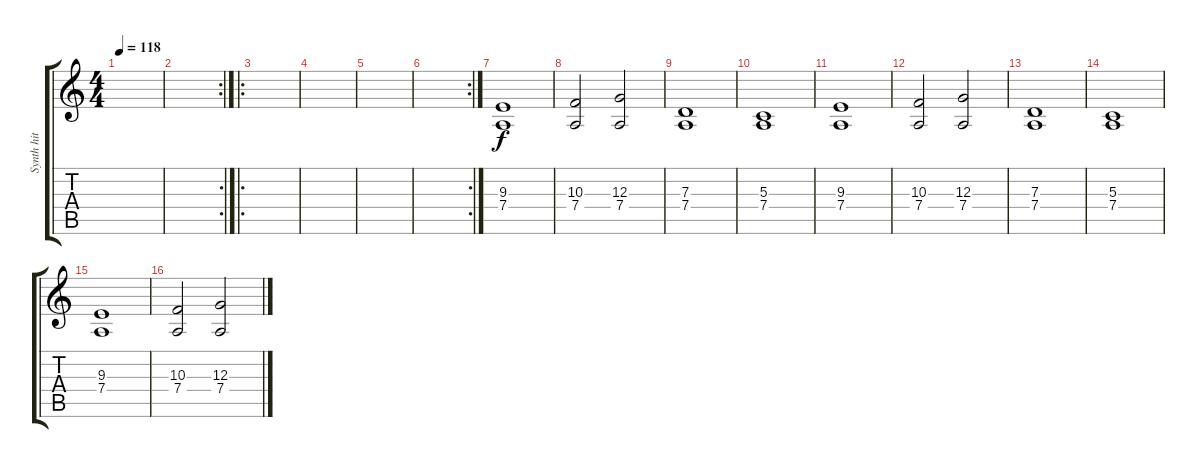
\track ("Synth hit" "Synth hit") {instrument orchestrahit}
\staff {score tabs}
\tuning (E4 B3 G3 D3 A2 E2) {hide}
\ts (4 4)
\tempo 118
\clef g2
\ks c
|
\rc 2
|
\ro
|
|
|
\rc 2
|
(9.3 7.4).1 |
(10.3 7.4).2 (12.3 7.4).2 |
(7.3 7.4).1 |
(5.3 7.4).1 |
(9.3 7.4).1 |
(10.3 7.4).2 (12.3 7.4).2 |
(7.3 7.4).1 |
(5.3 7.4).1 |
(9.3 7.4).1 |
(10.3 7.4).2 (12.3 7.4).2
